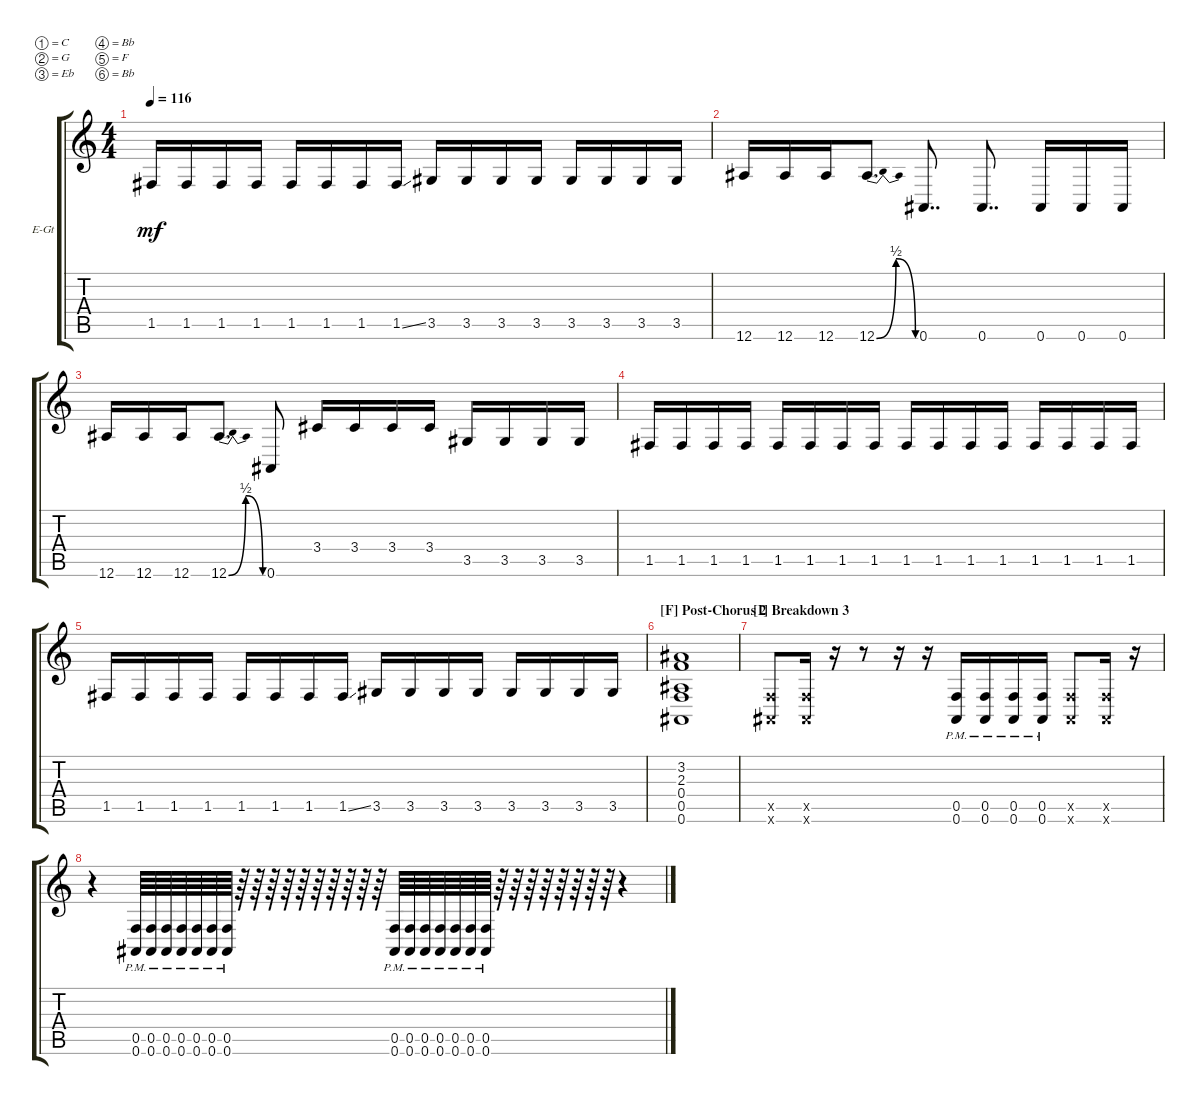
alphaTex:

\defaultSystemsLayout 4
\bracketExtendMode groupsimilarinstruments
\firstSystemTrackNameOrientation horizontal
\otherSystemsTrackNameOrientation horizontal
\track ("Guitar 2" "E-Gt") {instrument electricguitarclean}
\staff {score tabs}
\tuning (C4 G3 Eb3 Bb2 F2 Bb1)
\ts (4 4)
\tempo 116
\clef g2
\ks c
1.5.16{dy mf} 1.5.16 1.5.16 1.5.16 1.5.16 1.5.16 1.5.16 1.5{ss}.16 3.5.16 3.5.16 3.5.16 3.5.16 3.5.16 3.5.16 3.5.16 3.5.16 |
12.6.16 12.6.16 12.6.16 12.6{be (bendrelease 0 0 7.8 2 8.4 2 30 0)}.8{d} 0.6.8{dd} 0.6.8{dd} 0.6.16 0.6.16 0.6.16 |
12.6.16 12.6.16 12.6.16 12.6{be (bendrelease 0 0 7.8 2 8.4 2 30 0)}.8{d} 0.6.8 3.4.16 3.4.16 3.4.16 3.4.16 3.5.16 3.5.16 3.5.16 3.5.16 |
1.5.16 1.5.16 1.5.16 1.5.16 1.5.16 1.5.16 1.5.16 1.5.16 1.5.16 1.5.16 1.5.16 1.5.16 1.5.16 1.5.16 1.5.16 1.5.16 |
1.5.16 1.5.16 1.5.16 1.5.16 1.5.16 1.5.16 1.5.16 1.5{ss}.16 3.5.16 3.5.16 3.5.16 3.5.16 3.5.16 3.5.16 3.5.16 3.5.16 |
\section ("F" "Post-Chorus 2")
(0.6 0.5 0.4 2.3 3.2).1 |
\section ("I" "Breakdown 3")
(0.6{x} 0.5{x}).8 (0.6{x} 0.5{x}).16 r.16 r.8 r.16 r.16 (0.6 0.5{pm}).16 (0.6 0.5{pm}).16 (0.6 0.5{pm}).16 (0.6 0.5{pm}).16 (0.6{x} 0.5{x}).8 (0.6{x} 0.5{x}).16 r.16 |
r.4 (0.6{pm} 0.5{pm}).64 (0.6{pm} 0.5{pm}).64 (0.6{pm} 0.5{pm}).64 (0.6{pm} 0.5{pm}).64 (0.6{pm} 0.5{pm}).64 (0.6{pm} 0.5{pm}).64 (0.5{pm} 0.6{pm}).64 r.64 r.64 r.64 r.64 r.64 r.64 r.64 r.64 r.64 r.64 (0.6{pm} 0.5{pm}).64 (0.6{pm} 0.5{pm}).64 (0.6{pm} 0.5{pm}).64 (0.6{pm} 0.5{pm}).64 (0.6{pm} 0.5{pm}).64 (0.6{pm} 0.5{pm}).64 (0.6{pm} 0.5{pm}).64 r.64 r.64 r.64 r.64 r.64 r.64 r.64 r.64 r.4
